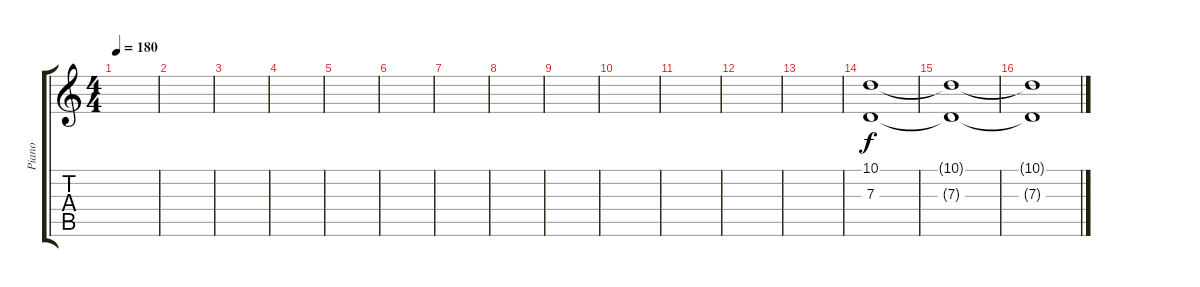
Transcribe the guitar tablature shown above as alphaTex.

\track ("Piano" "Piano") {instrument acousticgrandpiano}
\staff {score tabs}
\tuning (E4 B3 G3 D3 A2 E2) {hide}
\ts (4 4)
\tempo 180
\clef g2
\ks c
|
|
|
|
|
|
|
|
|
|
|
|
|
(10.1 7.3).1{volume 7 instrument lead1square} |
(10.1{t} 7.3{t}).1 |
(10.1{t} 7.3{t}).1
